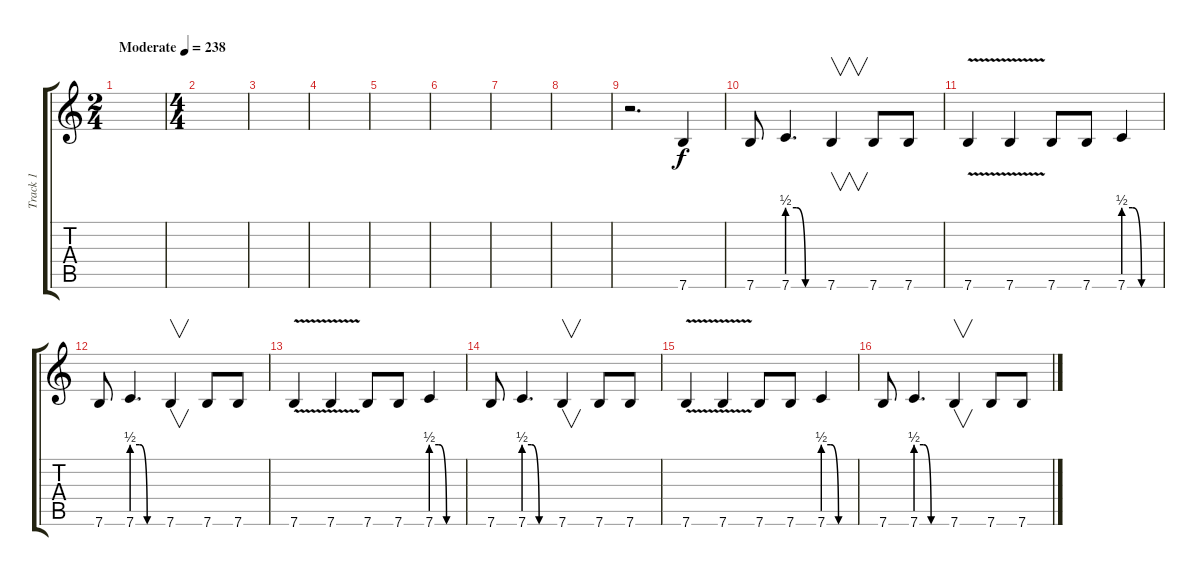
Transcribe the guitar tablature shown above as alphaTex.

\track ("Track 1" "Track 1") {instrument overdrivenguitar}
\staff {score tabs}
\tuning (E4 B3 G3 D3 A2 E2) {hide}
\ts (2 4)
\tempo (238 "Moderate")
\clef g2
\ks c
|
\ts (4 4)
|
|
|
|
|
|
|
r.2{d} 7.6.4 |
7.6.8 7.6{be (custom 0 2 15 2 30 0 60 0)}.4{d} 7.6.4{v} 7.6.8 7.6.8 |
7.6{v}.4 7.6{v}.4 7.6.8 7.6.8 7.6{be (custom 0 2 15 2 30 0 60 0)}.4 |
7.6.8 7.6{be (custom 0 2 15 2 30 0 60 0)}.4{d} 7.6.4{v} 7.6.8 7.6.8 |
7.6{v}.4 7.6{v}.4 7.6.8 7.6.8 7.6{be (custom 0 2 15 2 30 0 60 0)}.4 |
7.6.8 7.6{be (custom 0 2 15 2 30 0 60 0)}.4{d} 7.6.4{v} 7.6.8 7.6.8 |
7.6{v}.4 7.6{v}.4 7.6.8 7.6.8 7.6{be (custom 0 2 15 2 30 0 60 0)}.4 |
7.6.8 7.6{be (custom 0 2 15 2 30 0 60 0)}.4{d} 7.6.4{v} 7.6.8 7.6.8
